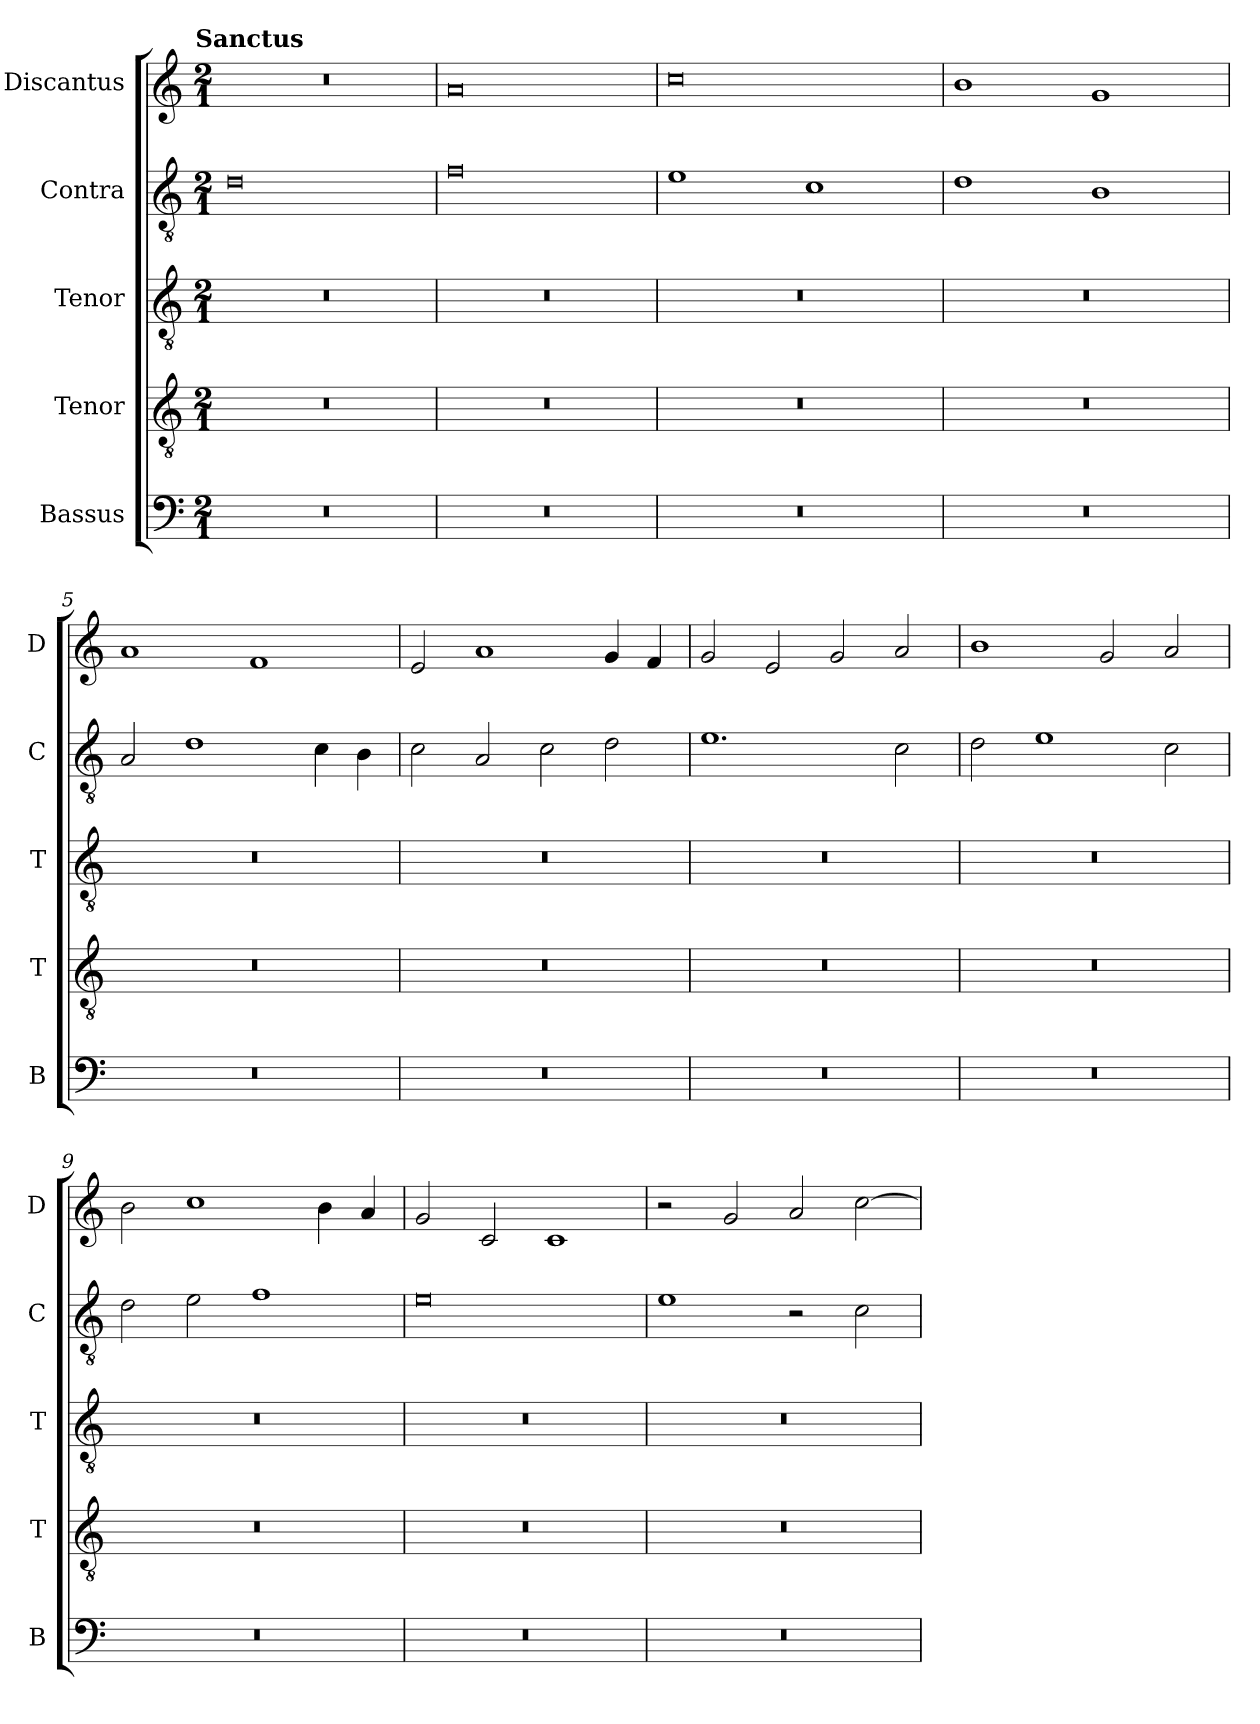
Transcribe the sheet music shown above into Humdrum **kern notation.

**kern	**kern	**kern	**kern	**kern
*part5	*part4	*part3	*part2	*part1
*staff5	*staff4	*staff3	*staff2	*staff1
*I"Bassus	*I"Tenor	*I"Tenor	*I"Contra	*I"Discantus
*I'B	*I'T	*I'T	*I'C	*I'D
*clefF4	*clefGv2	*clefGv2	*clefGv2	*clefG2
*k[]	*k[]	*k[]	*k[]	*k[]
!!LO:TX:omd:t=Sanctus
*M2/1	*M2/1	*M2/1	*M2/1	*M2/1
=1	=1	=1	=1	=1
0r	0r	0r	0d	0r
=2	=2	=2	=2	=2
0r	0r	0r	0f	0a
=3	=3	=3	=3	=3
0r	0r	0r	1e	0cc
.	.	.	1c	.
=4	=4	=4	=4	=4
0r	0r	0r	1d	1b
.	.	.	1B	1g
=5	=5	=5	=5	=5
0r	0r	0r	2A/	1a
.	.	.	1d	.
.	.	.	.	1f
.	.	.	4c\	.
.	.	.	4B\	.
=6	=6	=6	=6	=6
0r	0r	0r	2c\	2e/
.	.	.	2A/	1a
.	.	.	2c\	.
.	.	.	2d\	4g/
.	.	.	.	4f/
=7	=7	=7	=7	=7
0r	0r	0r	1.e	2g/
.	.	.	.	2e/
.	.	.	.	2g/
.	.	.	2c\	2a/
=8	=8	=8	=8	=8
0r	0r	0r	2d\	1b
.	.	.	1e	.
.	.	.	.	2g/
.	.	.	2c\	2a/
=9	=9	=9	=9	=9
0r	0r	0r	2d\	2b\
.	.	.	2e\	1cc
.	.	.	1f	.
.	.	.	.	4b\
.	.	.	.	4a/
=10	=10	=10	=10	=10
0r	0r	0r	0e	2g/
.	.	.	.	2c/
.	.	.	.	1c
=11	=11	=11	=11	=11
0r	0r	0r	1e	2r
.	.	.	.	2g/
.	.	.	2r	2a/
.	.	.	2c\	[2cc\
=	=	=	=	=
*-	*-	*-	*-	*-
